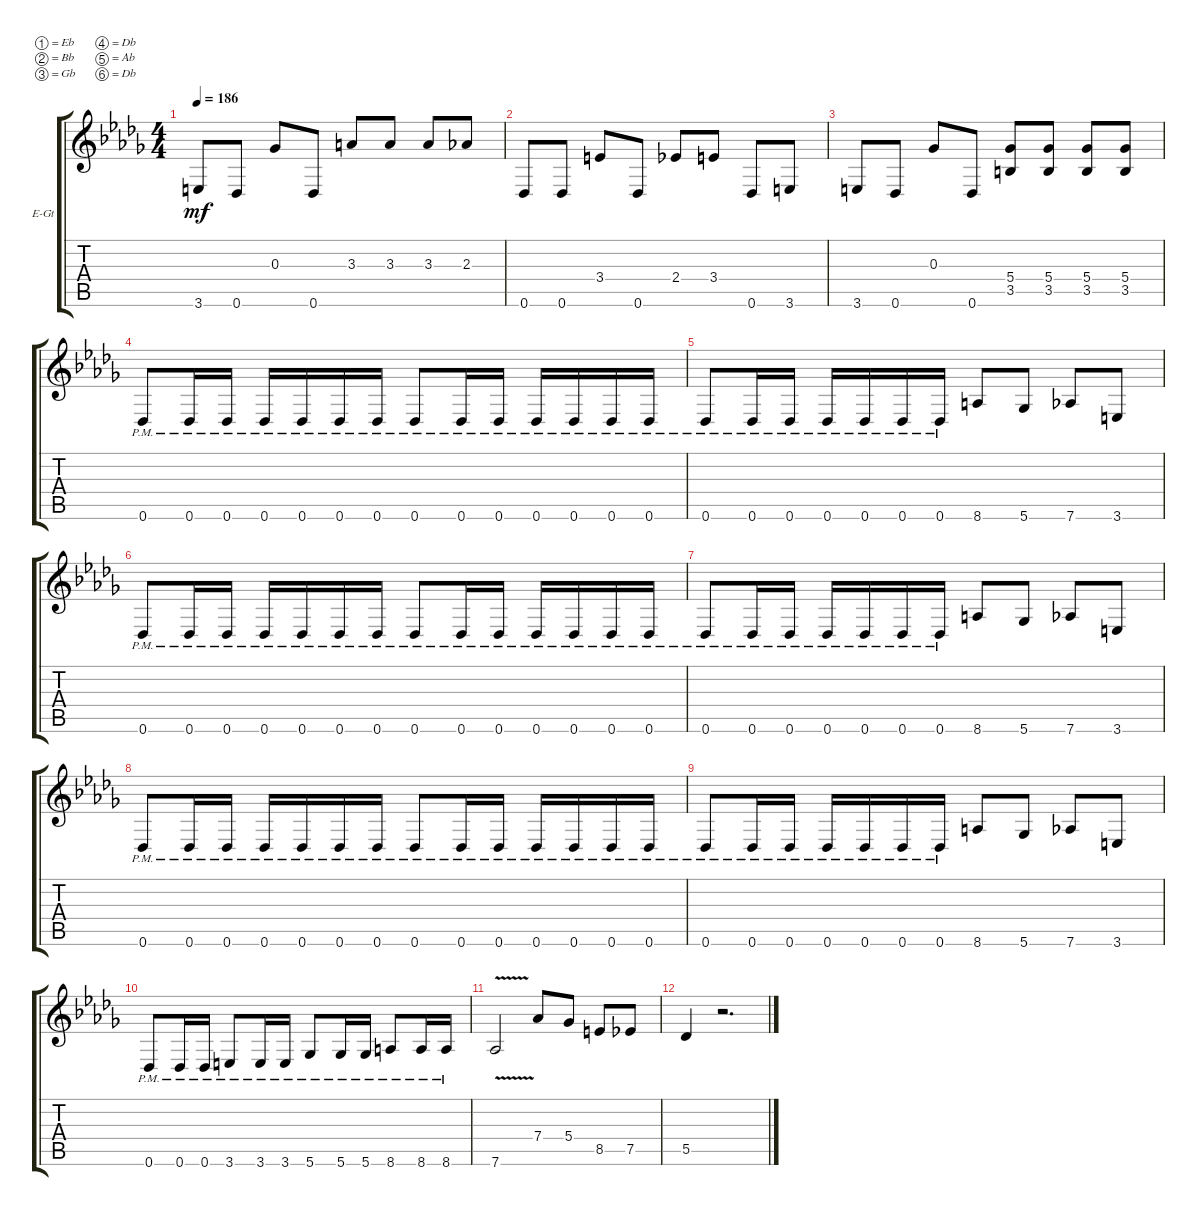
\bracketExtendMode groupsimilarinstruments
\firstSystemTrackNameOrientation horizontal
\otherSystemsTrackNameOrientation horizontal
\track ("Rhytm" "E-Gt") {instrument distortionguitar}
\staff {score tabs}
\tuning (Eb4 Bb3 Gb3 Db3 Ab2 Db2)
\ts (4 4)
\tempo 186
\clef g2
\ks db
3.6{t}.8{dy mf} 0.6.8 0.3.8 0.6.8 3.3.8 3.3.8 3.3.8 2.3.8 |
0.6.8 0.6.8 3.4.8 0.6.8 2.4.8 3.4.8 0.6.8 3.6.8 |
3.6.8 0.6.8 0.3.8 0.6.8 (5.4 3.5).8 (5.4 3.5).8 (5.4 3.5).8 (5.4 3.5).8 |
0.6{pm}.8 0.6{pm}.16 0.6{pm}.16 0.6{pm}.16 0.6{pm}.16 0.6{pm}.16 0.6{pm}.16 0.6{pm}.8 0.6{pm}.16 0.6{pm}.16 0.6{pm}.16 0.6{pm}.16 0.6{pm}.16 0.6{pm}.16 |
0.6{pm}.8 0.6{pm}.16 0.6{pm}.16 0.6{pm}.16 0.6{pm}.16 0.6{pm}.16 0.6{pm}.16 8.6.8 5.6.8 7.6.8 3.6.8 |
0.6{pm}.8 0.6{pm}.16 0.6{pm}.16 0.6{pm}.16 0.6{pm}.16 0.6{pm}.16 0.6{pm}.16 0.6{pm}.8 0.6{pm}.16 0.6{pm}.16 0.6{pm}.16 0.6{pm}.16 0.6{pm}.16 0.6{pm}.16 |
0.6{pm}.8 0.6{pm}.16 0.6{pm}.16 0.6{pm}.16 0.6{pm}.16 0.6{pm}.16 0.6{pm}.16 8.6.8 5.6.8 7.6.8 3.6.8 |
0.6{pm}.8 0.6{pm}.16 0.6{pm}.16 0.6{pm}.16 0.6{pm}.16 0.6{pm}.16 0.6{pm}.16 0.6{pm}.8 0.6{pm}.16 0.6{pm}.16 0.6{pm}.16 0.6{pm}.16 0.6{pm}.16 0.6{pm}.16 |
0.6{pm}.8 0.6{pm}.16 0.6{pm}.16 0.6{pm}.16 0.6{pm}.16 0.6{pm}.16 0.6{pm}.16 8.6.8 5.6.8 7.6.8 3.6.8 |
0.6{pm}.8 0.6{pm}.16 0.6{pm}.16 3.6{pm}.8 3.6{pm}.16 3.6{pm}.16 5.6{pm}.8 5.6{pm}.16 5.6{pm}.16 8.6{pm}.8 8.6{pm}.16 8.6{pm}.16 |
7.6{v}.2 7.4.8 5.4.8 8.5.8 7.5.8 |
5.5.4 r.2{d}
